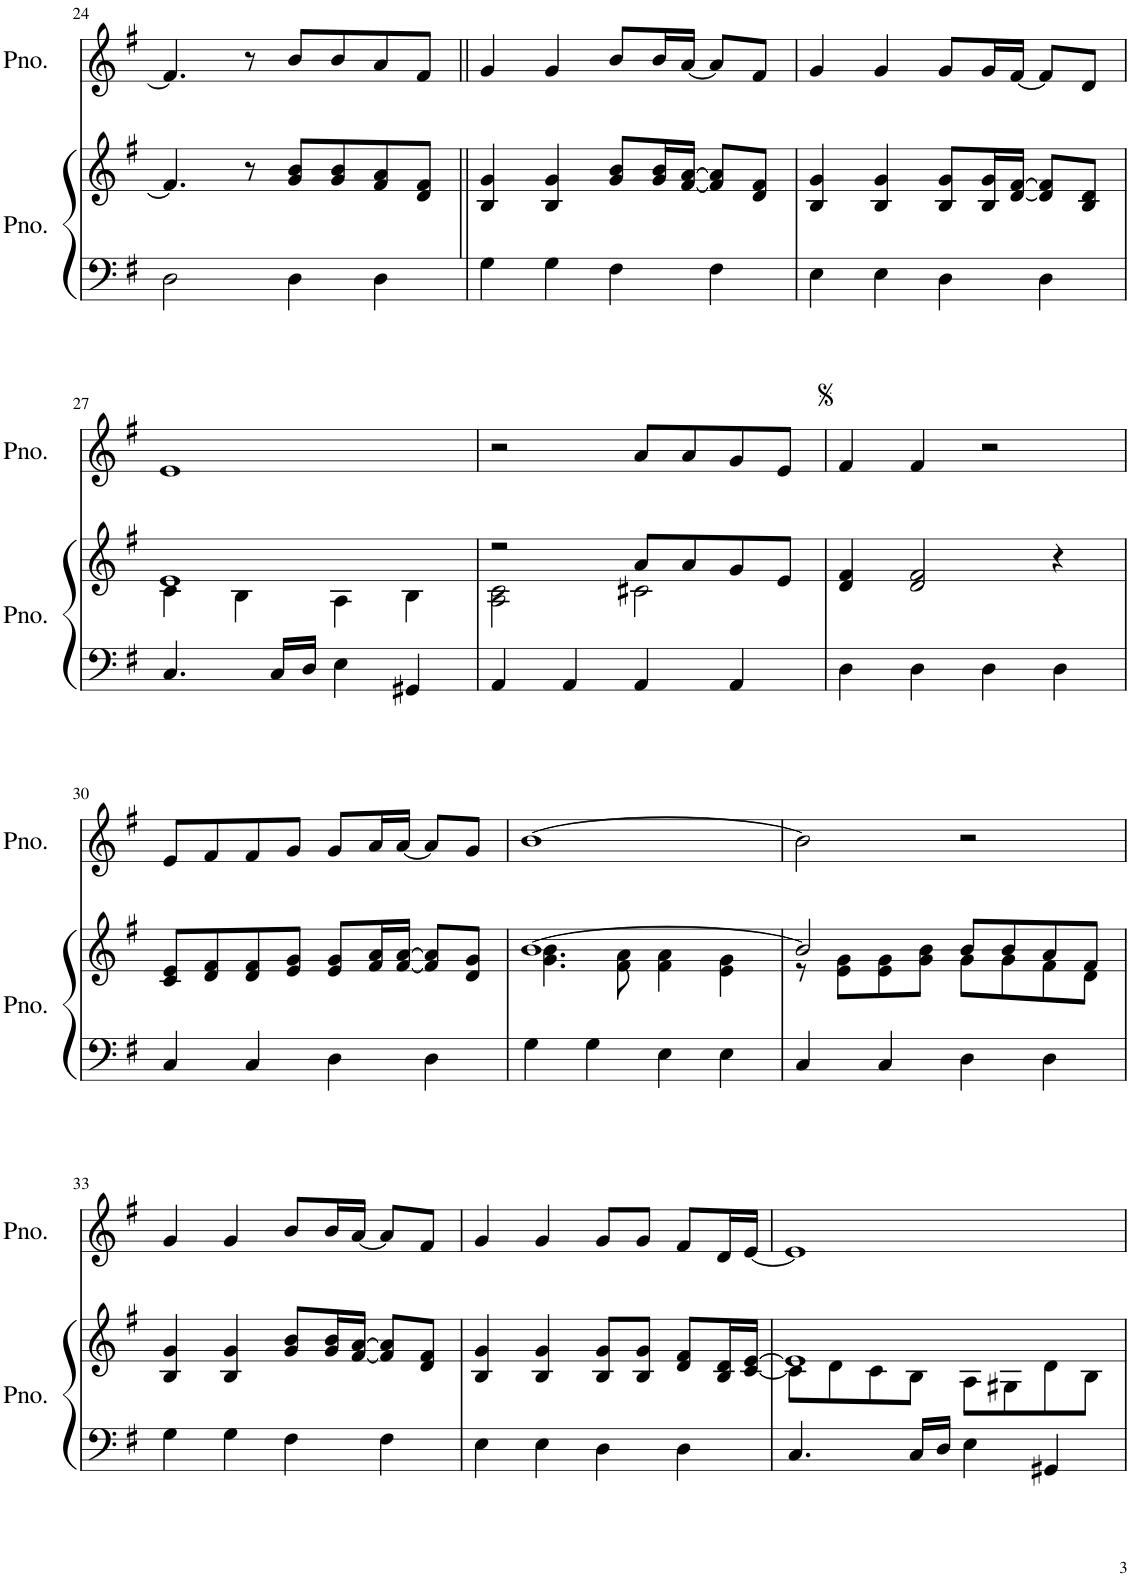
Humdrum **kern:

**kern	**kern	**kern
*part2	*part2	*part1
*staff3	*staff2	*staff1
*I"Piano	*	*I"Piano
*I'Pno.	*	*I'Pno.
!!LO:PB:g=z
*clefF4	*clefG2	*clefG2
*k[f#]	*k[f#]	*k[f#]
*M4/4	*M4/4	*M4/4
=24	=24	=24
2D\	4.f#/]	4.f#/]
.	8r	8r
4D\	8g/ 8b/L	8b/L
.	8g/ 8b/	8b/
4D\	8f#/ 8a/	8a/
.	8d/ 8f#/J	8f#/J
=25||	=25||	=25||
4G\	4B/ 4g/	4g/
4G\	4B/ 4g/	4g/
4F#\	8g/ 8b/L	8b/L
.	16g/ 16b/L	16b/L
.	[16f#/ [16a/JJ	[16a/JJ
4F#\	8f#/] 8a/]L	8a/L]
.	8d/ 8f#/J	8f#/J
=26	=26	=26
4E\	4B/ 4g/	4g/
4E\	4B/ 4g/	4g/
4D\	8B/ 8g/L	8g/L
.	16B/ 16g/L	16g/L
.	[16d/ [16f#/JJ	[16f#/JJ
4D\	8d/] 8f#/]L	8f#/L]
.	8B/ 8d/J	8d/J
!!LO:LB:g=z
=27	=27	=27
*	*^	*
4.C/	1e	4c\	1e
.	.	4B\	.
16C/LL	.	.	.
16D/JJ	.	.	.
4E\	.	4A\	.
4GG#X/	.	4B\	.
=28	=28	=28	=28
4AA/	2r	2A\ 2c\	2r
4AA/	.	.	.
4AA/	8a/L	2c#X\	8a/L
.	8a/	.	8a/
4AA/	8g/	.	8g/
.	8e/J	.	8e/J
*	*v	*v	*
=29	=29	=29
4D\	4d/ 4f#/	4f#/
4D\	2d/ 2f#/	4f#/
4D\	.	2r
4D\	4r	.
!!LO:LB:g=z
=30	=30	=30
4C/	8c/ 8e/L	8e/L
.	8d/ 8f#/	8f#/
4C/	8d/ 8f#/	8f#/
.	8e/ 8g/J	8g/J
4D\	8e/ 8g/L	8g/L
.	16f#/ 16a/L	16a/L
.	[16f#/ [16a/JJ	[16a/JJ
4D\	8f#/] 8a/]L	8a/L]
.	8d/ 8g/J	8g/J
=31	=31	=31
*	*^	*
4G\	[1b	4.g\ 4.b\	[1b
4G\	.	.	.
.	.	8f#\ 8a\	.
4E\	.	4f#\ 4a\	.
4E\	.	4e\ 4g\	.
=32	=32	=32	=32
4C/	2b/]	8r	2b\]
.	.	8e\ 8g\L	.
4C/	.	8e\ 8g\	.
.	.	8g\ 8b\J	.
4D\	8b/L	8g\L	2r
.	8b/	8g\	.
4D\	8a/	8f#\	.
.	8f#/J	8d\J	.
*	*v	*v	*
!!LO:LB:g=z
=33	=33	=33
4G\	4B/ 4g/	4g/
4G\	4B/ 4g/	4g/
4F#\	8g/ 8b/L	8b/L
.	16g/ 16b/L	16b/L
.	[16f#/ [16a/JJ	[16a/JJ
4F#\	8f#/] 8a/]L	8a/L]
.	8d/ 8f#/J	8f#/J
=34	=34	=34
4E\	4B/ 4g/	4g/
4E\	4B/ 4g/	4g/
4D\	8B/ 8g/L	8g/L
.	8B/ 8g/J	8g/J
4D\	8d/ 8f#/L	8f#/L
.	16B/ 16d/L	16d/L
.	[16c/ [16e/JJ	[16e/JJ
=35	=35	=35
*	*^	*
4.C/	1e]	8c\L]	1e]
.	.	8d\	.
.	.	8c\	.
16C/LL	.	8B\J	.
16D/JJ	.	.	.
4E\	.	8A\L	.
.	.	8G#X\	.
4GG#X/	.	8d\	.
.	.	8B\J	.
*	*v	*v	*
=	=	=
*-	*-	*-
